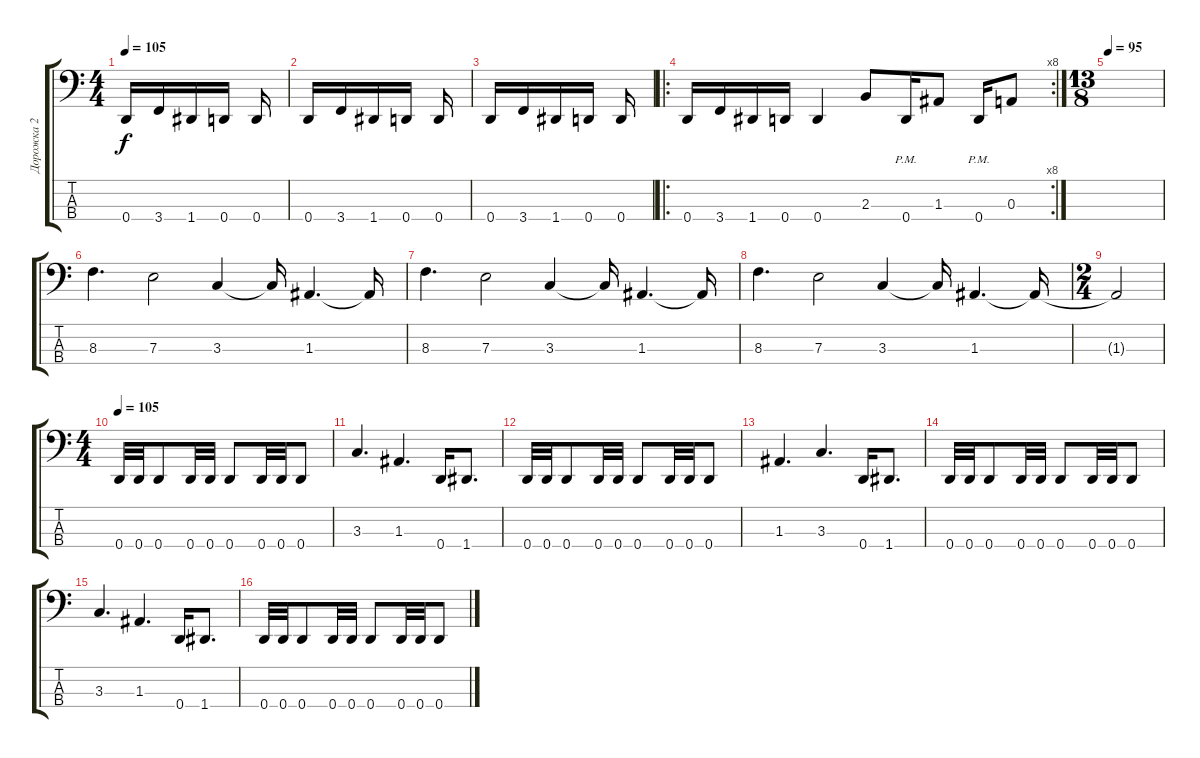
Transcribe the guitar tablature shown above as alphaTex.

\track ("Дорожка 2" "Дорожка 2") {instrument electricbassfinger}
\staff {score tabs}
\tuning (G2 D2 A1 D1) {hide}
\ts (4 4)
\tempo 105
\clef f4
\ks c
0.4.16{dy f} 3.4.16 1.4.16 0.4.16 0.4.16 |
0.4.16 3.4.16 1.4.16 0.4.16 0.4.16 |
0.4.16 3.4.16 1.4.16 0.4.16 0.4.16 |
\ro
\rc 8
0.4.16 3.4.16 1.4.16 0.4.16 0.4.4 2.3.8 0.4{pm}.16 1.3.8 0.4{pm}.16 0.3.8 |
\ts (13 8)
\tempo 95
|
8.3.4{d} 7.3.2 3.3.4 3.3{t}.16 1.3.4{d} 1.3{t}.16 |
8.3.4{d} 7.3.2 3.3.4 3.3{t}.16 1.3.4{d} 1.3{t}.16 |
8.3.4{d} 7.3.2 3.3.4 3.3{t}.16 1.3.4{d} 1.3{t}.16 |
\ts (2 4)
1.3{t}.2 |
\ts (4 4)
\tempo 105
0.4.32 0.4.32 0.4.8 0.4.32 0.4.32 0.4.8 0.4.32 0.4.32 0.4.8 |
3.3.4{d} 1.3.4{d} 0.4.16 1.4.8{d} |
0.4.32 0.4.32 0.4.8 0.4.32 0.4.32 0.4.8 0.4.32 0.4.32 0.4.8 |
1.3.4{d} 3.3.4{d} 0.4.16 1.4.8{d} |
0.4.32 0.4.32 0.4.8 0.4.32 0.4.32 0.4.8 0.4.32 0.4.32 0.4.8 |
3.3.4{d} 1.3.4{d} 0.4.16 1.4.8{d} |
0.4.32 0.4.32 0.4.8 0.4.32 0.4.32 0.4.8 0.4.32 0.4.32 0.4.8
